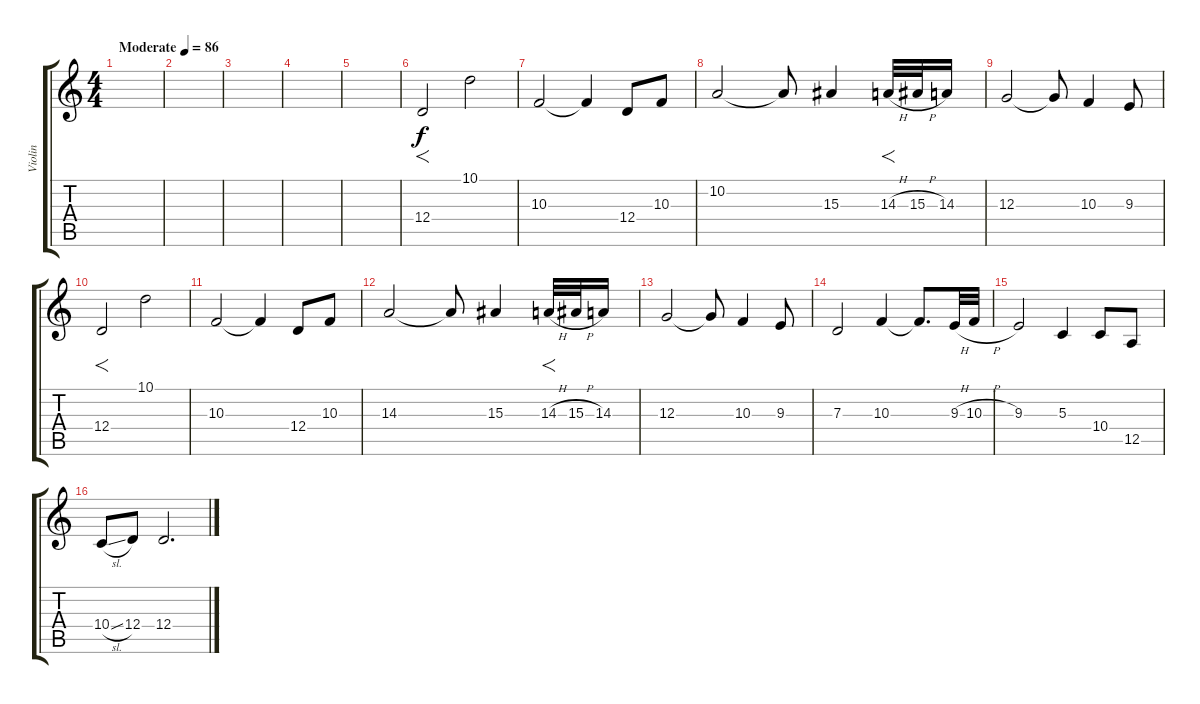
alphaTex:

\track ("Violin" "Violin") {instrument violin}
\staff {score tabs}
\tuning (E4 B3 G3 D3 A2 E2) {hide}
\ts (4 4)
\tempo (86 "Moderate")
\clef g2
\ks c
|
|
|
|
|
12.4.2{f} 10.1.2 |
10.3.2 10.3{t}.4 12.4.8 10.3.8 |
10.2.2 10.2{t}.8 15.3.4 14.3{h}.32{f} 15.3{h}.32 14.3.16 |
12.3.2 12.3{t}.8 10.3.4 9.3.8 |
12.4.2{f} 10.1.2 |
10.3.2 10.3{t}.4 12.4.8 10.3.8 |
14.3.2 14.3{t}.8 15.3.4 14.3{h}.32{f} 15.3{h}.32 14.3.16 |
12.3.2 12.3{t}.8 10.3.4 9.3.8 |
7.3.2 10.3.4 10.3{t}.8{d} 9.3{h}.32 10.3{h}.32 |
9.3.2 5.3.4 10.4.8 12.5.8 |
10.4{sl}.8 12.4.8 12.4.2{d}
